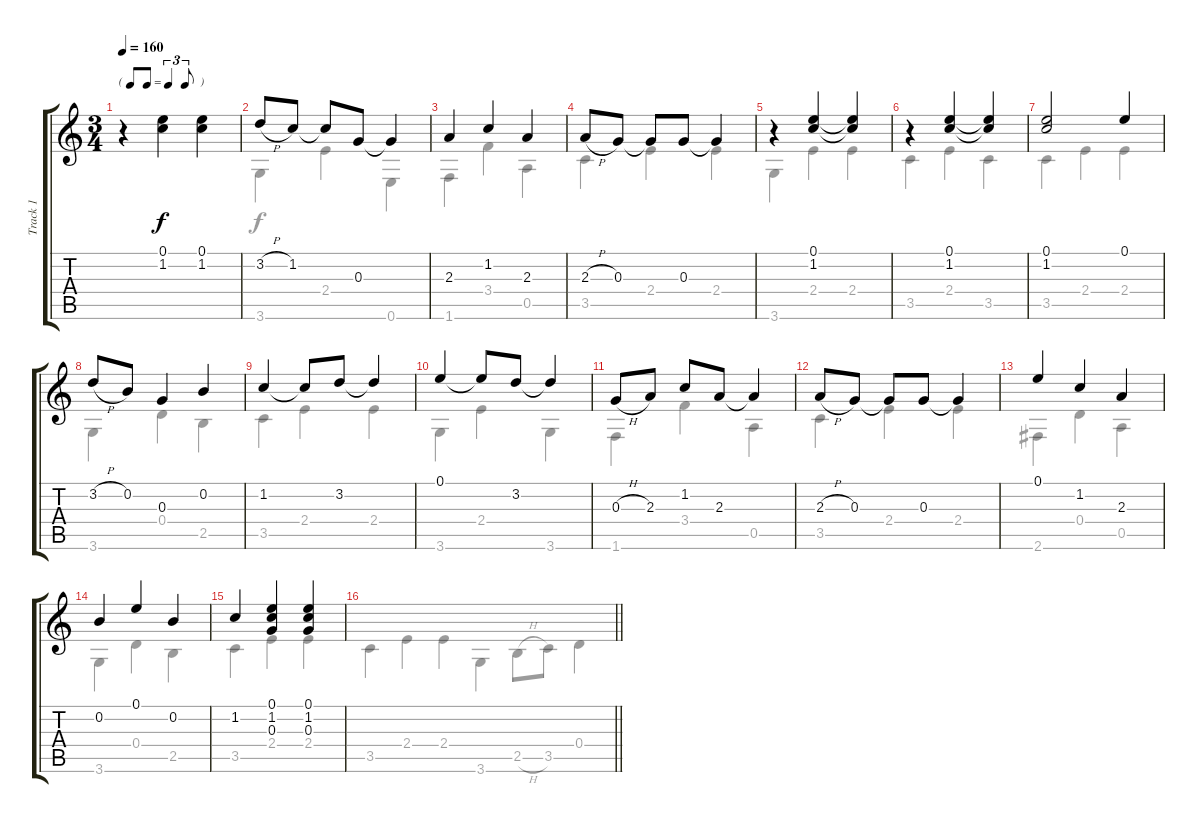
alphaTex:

\track ("Track 1" "Track 1") {instrument acousticguitarsteel}
\staff {score tabs}
\tuning (E4 B3 G3 D3 A2 E2) {hide}
\voice
\ts (3 4)
\tf triplet8th
\tempo 160
\clef g2
\ks c
r.4{dy f} (0.1 1.2).4 (0.1 1.2).4 |
3.2{h}.8 1.2.8 1.2{t}.8 0.3.8 0.3{t}.4 |
2.3.4 1.2.4 2.3.4 |
2.3{h}.8 0.3.8 0.3{t}.8 0.3.8 0.3{t}.4 |
r.4 (0.1 1.2).4 (0.1{t} 1.2{t}).4 |
r.4 (0.1 1.2).4 (0.1{t} 1.2{t}).4 |
(0.1 1.2).2 0.1.4 |
3.2{h}.8 0.2.8 0.3.4 0.2.4 |
1.2.4 1.2{t}.8 3.2.8 3.2{t}.4 |
0.1.4 0.1{t}.8 3.2.8 3.2{t}.4 |
0.3{h}.8 2.3.8 1.2.8 2.3.8 2.3{t}.4 |
2.3{h}.8 0.3.8 0.3{t}.8 0.3.8 0.3{t}.4 |
0.1.4 1.2.4 2.3.4 |
0.2.4 0.1.4 0.2.4 |
1.2.4 (0.1 1.2 0.3).4 (0.1 1.2 0.3).4 |
\barLineRight lightlight
\voice
\clef g2
\ottava regular
\simile none
\ks c
3.5.4{dy f} 2.4.4 2.4.4 |
3.6.4 2.4.4 0.6.4 |
1.6.4 3.4.4 0.5.4 |
3.5.4 2.4.4 2.4.4 |
3.6.4 2.4.4 2.4.4 |
3.5.4 2.4.4 3.5.4 |
3.5.4 2.4.4 2.4.4 |
3.6.4 0.4.4 2.5.4 |
3.5.4 2.4.4 2.4.4 |
3.6.4 2.4.4 3.6.4 |
1.6.4 3.4.4 0.5.4 |
3.5.4 2.4.4 2.4.4 |
2.6.4 0.4.4 0.5.4 |
3.6.4 0.4.4 2.5.4 |
3.5.4 2.4.4 2.4.4 |
\barLineRight lightlight
3.6.4 2.5{h}.8 3.5.8 0.4.4
